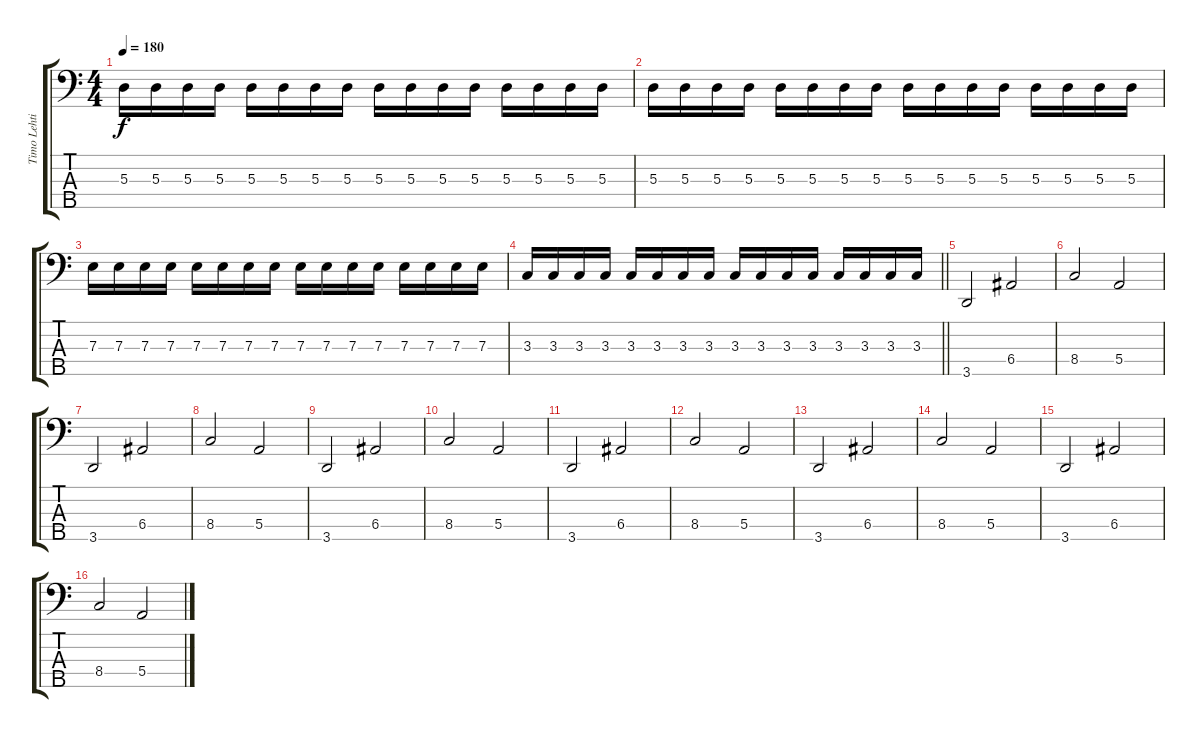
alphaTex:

\track ("Timo Lehtinen - Bass" "Timo Lehti") {instrument electricbassfinger}
\staff {score tabs}
\tuning (G2 D2 A1 E1 B0) {hide}
\ts (4 4)
\tempo 180
\clef f4
\ks c
5.3.16{dy f} 5.3.16 5.3.16 5.3.16 5.3.16 5.3.16 5.3.16 5.3.16 5.3.16 5.3.16 5.3.16 5.3.16 5.3.16 5.3.16 5.3.16 5.3.16 |
5.3.16 5.3.16 5.3.16 5.3.16 5.3.16 5.3.16 5.3.16 5.3.16 5.3.16 5.3.16 5.3.16 5.3.16 5.3.16 5.3.16 5.3.16 5.3.16 |
7.3.16 7.3.16 7.3.16 7.3.16 7.3.16 7.3.16 7.3.16 7.3.16 7.3.16 7.3.16 7.3.16 7.3.16 7.3.16 7.3.16 7.3.16 7.3.16 |
\barLineRight lightlight
3.3.16 3.3.16 3.3.16 3.3.16 3.3.16 3.3.16 3.3.16 3.3.16 3.3.16 3.3.16 3.3.16 3.3.16 3.3.16 3.3.16 3.3.16 3.3.16 |
\section ("" "")
3.5.2 6.4.2 |
8.4.2 5.4.2 |
3.5.2 6.4.2 |
8.4.2 5.4.2 |
3.5.2 6.4.2 |
8.4.2 5.4.2 |
3.5.2 6.4.2 |
8.4.2 5.4.2 |
3.5.2 6.4.2 |
8.4.2 5.4.2 |
3.5.2 6.4.2 |
8.4.2 5.4.2
